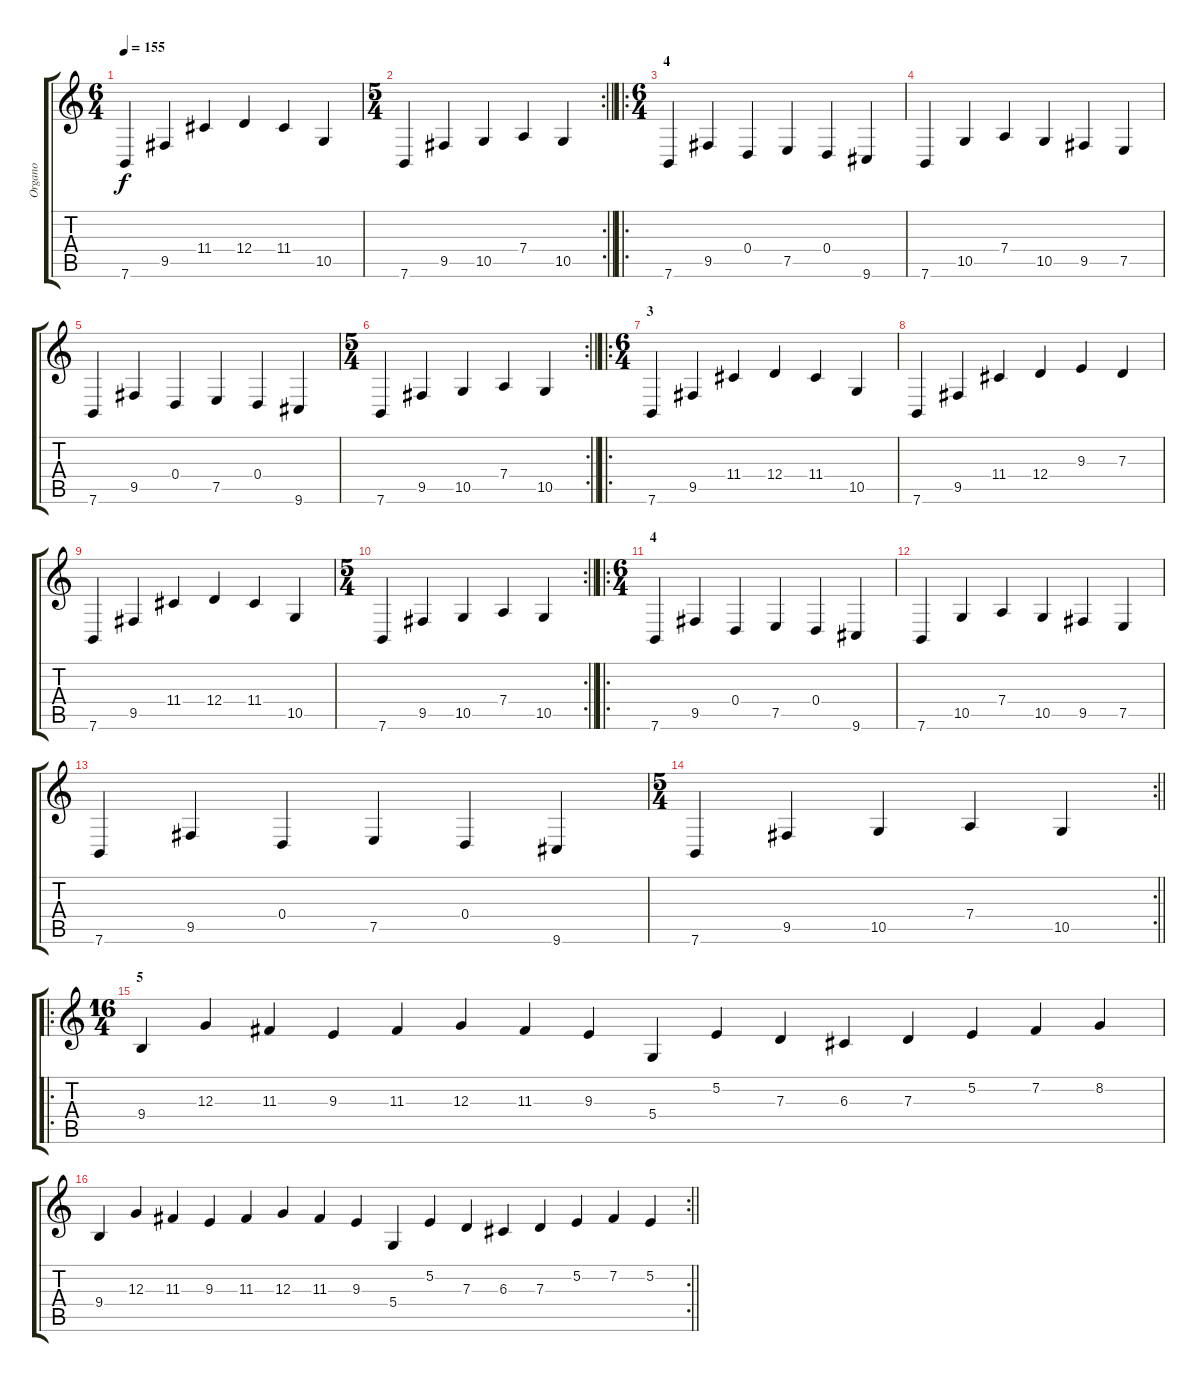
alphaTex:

\track ("Organo" "Organo") {instrument acousticgrandpiano}
\staff {score tabs}
\tuning (E4 B3 G3 D3 A2 E2) {hide}
\ts (6 4)
\tempo 155
\clef g2
\ks c
7.6.4{dy f} 9.5.4 11.4.4 12.4.4 11.4.4 10.5.4 |
\rc 2
\ts (5 4)
\barLineRight lightlight
7.6.4 9.5.4 10.5.4 7.4.4 10.5.4 |
\ro
\ts (6 4)
\section ("" "4")
7.6.4 9.5.4 0.4.4 7.5.4 0.4.4 9.6.4 |
7.6.4 10.5.4 7.4.4 10.5.4 9.5.4 7.5.4 |
7.6.4 9.5.4 0.4.4 7.5.4 0.4.4 9.6.4 |
\rc 2
\ts (5 4)
\barLineRight lightlight
7.6.4 9.5.4 10.5.4 7.4.4 10.5.4 |
\ro
\ts (6 4)
\section ("" "3")
7.6.4 9.5.4 11.4.4 12.4.4 11.4.4 10.5.4 |
7.6.4 9.5.4 11.4.4 12.4.4 9.3.4 7.3.4 |
7.6.4 9.5.4 11.4.4 12.4.4 11.4.4 10.5.4 |
\rc 2
\ts (5 4)
\barLineRight lightlight
7.6.4 9.5.4 10.5.4 7.4.4 10.5.4 |
\ro
\ts (6 4)
\section ("" "4")
7.6.4 9.5.4 0.4.4 7.5.4 0.4.4 9.6.4 |
7.6.4 10.5.4 7.4.4 10.5.4 9.5.4 7.5.4 |
7.6.4 9.5.4 0.4.4 7.5.4 0.4.4 9.6.4 |
\rc 2
\ts (5 4)
\barLineRight lightlight
7.6.4 9.5.4 10.5.4 7.4.4 10.5.4 |
\ro
\ts (16 4)
\section ("" "5")
9.4.4 12.3.4 11.3.4 9.3.4 11.3.4 12.3.4 11.3.4 9.3.4 5.4.4 5.2.4 7.3.4 6.3.4 7.3.4 5.2.4 7.2.4 8.2.4 |
\rc 2
\barLineRight lightlight
9.4.4 12.3.4 11.3.4 9.3.4 11.3.4 12.3.4 11.3.4 9.3.4 5.4.4 5.2.4 7.3.4 6.3.4 7.3.4 5.2.4 7.2.4 5.2.4
